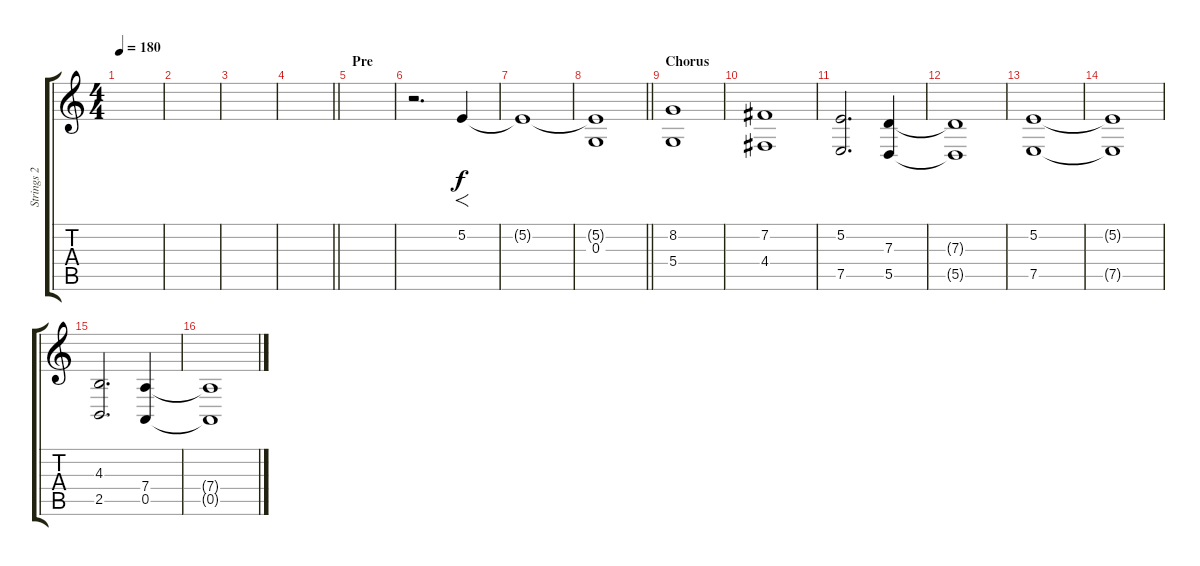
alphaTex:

\track ("Strings 2" "Strings 2") {instrument violin}
\staff {score tabs}
\tuning (E4 B3 G3 D3 A2 D2) {hide}
\ts (4 4)
\tempo 180
\clef g2
\ks c
|
|
|
\barLineRight lightlight
|
\section ("" "Pre")
|
r.2{d} 5.2.4{f} |
5.2{t}.1 |
\barLineRight lightlight
(5.2{t} 0.3).1 |
\section ("" "Chorus")
(8.2 5.4).1 |
(7.2 4.4).1 |
(5.2 7.5).2{d} (7.3 5.5).4 |
(7.3{t} 5.5{t}).1 |
(5.2 7.5).1 |
(5.2{t} 7.5{t}).1 |
(4.3 2.5).2{d} (7.4 0.5).4 |
(7.4{t} 0.5{t}).1
